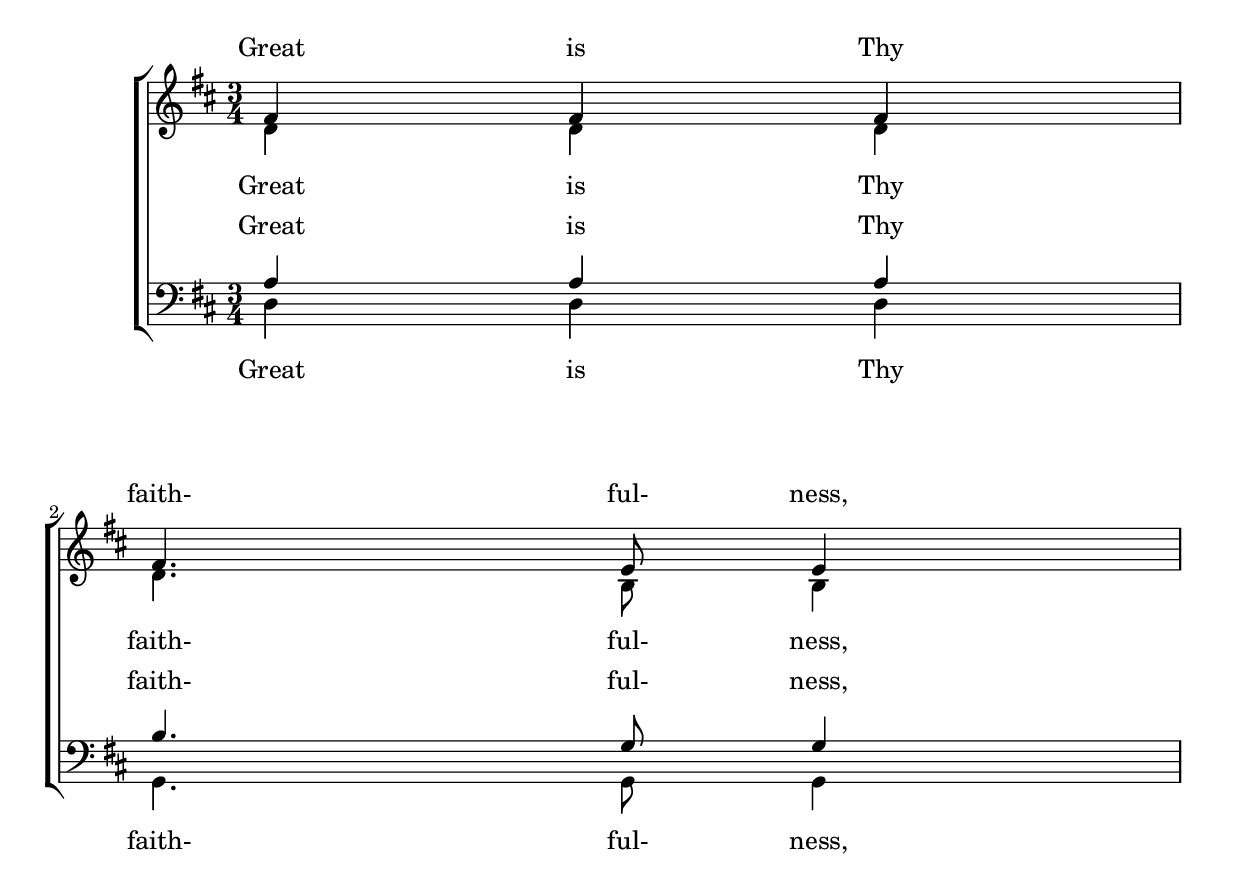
%% DO NOT EDIT this file manually; it is automatically
%% generated from LSR http://lsr.dsi.unimi.it
%% Make any changes in LSR itself, or in Documentation/snippets/new/ ,
%% and then run scripts/auxiliar/makelsr.py
%%
%% This file is in the public domain.
\version "2.17.6"

\header {
  lsrtags = "vocal-music"

  texidoc = "
The vertical spacing engine changed for version 2.14.  This can cause
lyrics to be spaced differently.  It is possible to set properties for
@code{Lyric} and @code{Staff} contexts to get the spacing engine to
behave as it did in version 2.12.

"
  doctitle = "Obtaining 2.12 lyrics spacing in newer versions"
} % begin verbatim

global = {
  \key d \major
  \time 3/4
}

sopMusic = \relative c' {
  % VERSE ONE
  fis4 fis fis | \break
  fis4. e8 e4
}

altoMusic = \relative c' {
  % VERSE ONE
  d4 d d |
  d4. b8 b4 |
}

tenorMusic = \relative c' {
  a4 a a |
  b4. g8 g4 |
}

bassMusic = \relative c {
  d4 d d |
  g,4. g8 g4 |
}

words = \lyricmode {
  Great is Thy faith- ful- ness,
}

\score {
  \new ChoirStaff <<
    \new Lyrics = sopranos
    \new Staff = women <<
      \new Voice = "sopranos" {
        \voiceOne
        \global \sopMusic
      }
      \new Voice = "altos" {
        \voiceTwo
        \global \altoMusic
      }
    >>
    \new Lyrics = "altos"
    \new Lyrics = "tenors"
    \new Staff = men <<
      \clef bass
      \new Voice = "tenors" {
        \voiceOne
        \global \tenorMusic
      }
      \new Voice = "basses" {
        \voiceTwo  \global \bassMusic
      }
    >>
    \new Lyrics = basses
    \context Lyrics = sopranos \lyricsto sopranos \words
    \context Lyrics = altos \lyricsto altos \words
    \context Lyrics = tenors \lyricsto tenors \words
    \context Lyrics = basses \lyricsto basses \words
  >>
  \layout {
    \context {
      \Lyrics
      \override VerticalAxisGroup.staff-affinity = ##f
      \override VerticalAxisGroup.staff-staff-spacing =
        #'((basic-distance . 0)
	   (minimum-distance . 2)
	   (padding . 2))
    }
    \context {
      \Staff
      \override VerticalAxisGroup.staff-staff-spacing =
        #'((basic-distance . 0)
	   (minimum-distance . 2)
	   (padding . 2))
    }
  }
}
